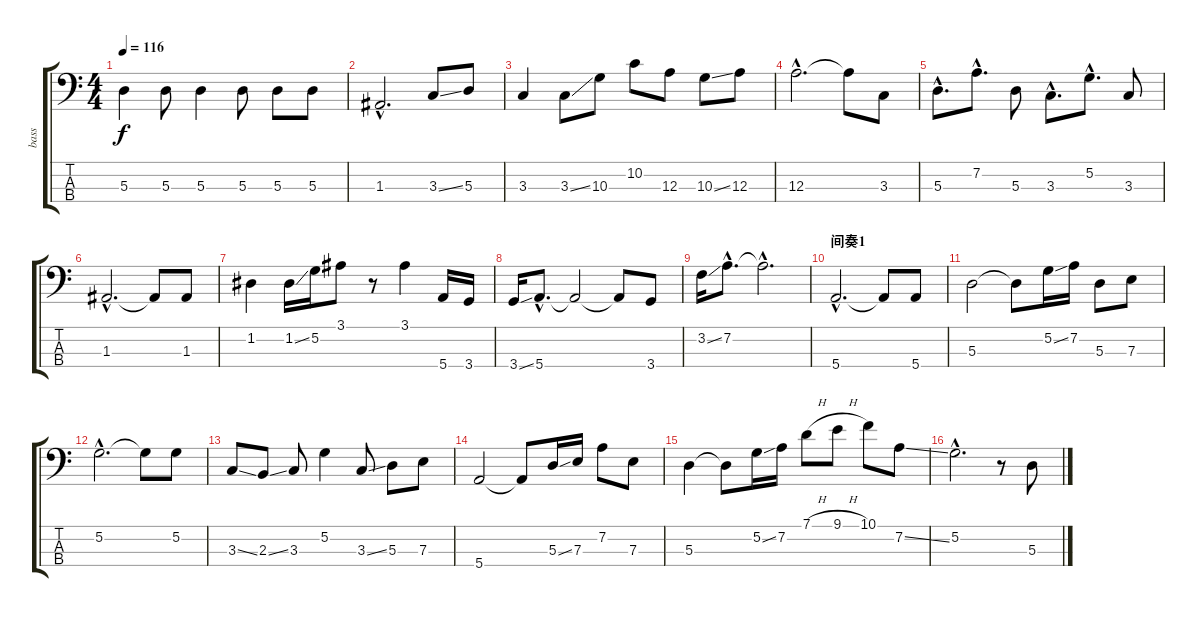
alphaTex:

\track ("bass" "bass") {instrument electricbassfinger}
\staff {score tabs}
\tuning (G2 D2 A1 E1) {hide}
\ts (4 4)
\tempo 116
\clef f4
\ks c
5.3.4{dy f} 5.3.8 5.3.4 5.3.8 5.3.8 5.3.8 |
1.3{hac}.2{d} 3.3{ss}.8 5.3.8 |
3.3.4 3.3{ss}.8 10.3.8 10.2.8 12.3.8 10.3{ss}.8 12.3.8 |
12.3{hac}.2{d} 12.3{t}.8 3.3.8 |
5.3{hac}.8{d} 7.2{hac}.8{d} 5.3.8 3.3{hac}.8{d} 5.2{hac}.8{d} 3.3.8 |
1.3{hac}.2{d} 1.3{t}.8 1.3.8 |
1.2.4 1.2{ss}.16 5.2.16 3.1.8 r.8 3.1.4 5.4.16 3.4.16 |
3.4{ss}.16 5.4{hac}.8{d} 5.4{t}.2 5.4{t}.8 3.4.8 |
3.2{ss}.16 7.2{hac}.8{d} 7.2{hac t}.2{d} |
\section ("" "间奏1")
5.4{hac}.2{d} 5.4{t}.8 5.4.8 |
5.3.2 5.3{t}.8 5.2{ss}.16 7.2.16 5.3.8 7.3.8 |
5.2{hac}.2{d} 5.2{t}.8 5.2.8 |
3.3{ss}.8 2.3{ss}.8 3.3.8 5.2.4 3.3{ss}.8 5.3.8 7.3.8 |
5.4.2 5.4{t}.8 5.3{ss}.16 7.3.16 7.2.8 7.3.8 |
5.3.4 5.3{t}.8 5.2{ss}.16 7.2.16 7.1{h}.8 9.1{h}.8 10.1.8 7.2{ss}.8 |
5.2{hac}.2{d} r.8 5.3.8
